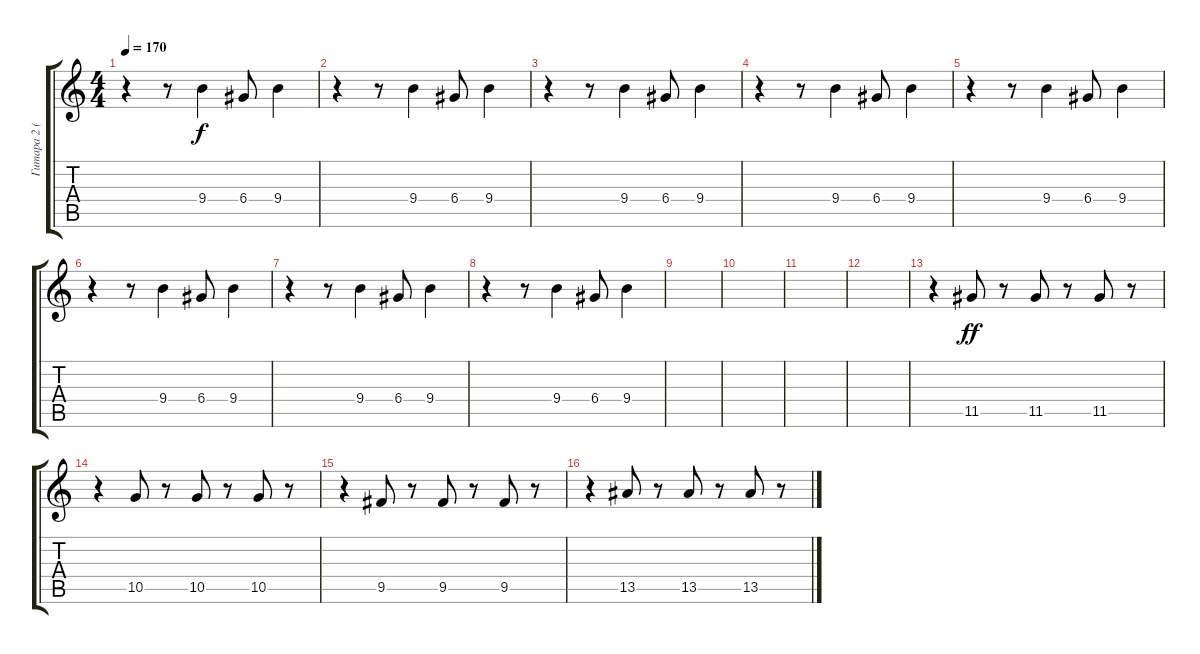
\track ("Гитара 2 (акустика)" "Гитара 2 (") {instrument acousticguitarsteel}
\staff {score tabs}
\tuning (E4 B3 G3 D3 A2 E2) {hide}
\ts (4 4)
\tempo 170
\clef g2
\ks c
r.4{dy f instrument acousticguitarsteel} r.8 9.4.4 6.4.8 9.4.4 |
r.4 r.8 9.4.4 6.4.8 9.4.4 |
r.4 r.8 9.4.4 6.4.8 9.4.4 |
r.4 r.8 9.4.4 6.4.8 9.4.4 |
r.4 r.8 9.4.4 6.4.8 9.4.4 |
r.4 r.8 9.4.4 6.4.8 9.4.4 |
r.4 r.8 9.4.4 6.4.8 9.4.4 |
r.4 r.8 9.4.4 6.4.8 9.4.4 |
|
|
|
|
r.4 11.5.8{dy ff} r.8 11.5.8 r.8 11.5.8 r.8 |
r.4 10.5.8 r.8 10.5.8 r.8 10.5.8 r.8 |
r.4 9.5.8 r.8 9.5.8 r.8 9.5.8 r.8 |
r.4 13.5.8 r.8 13.5.8 r.8 13.5.8 r.8
